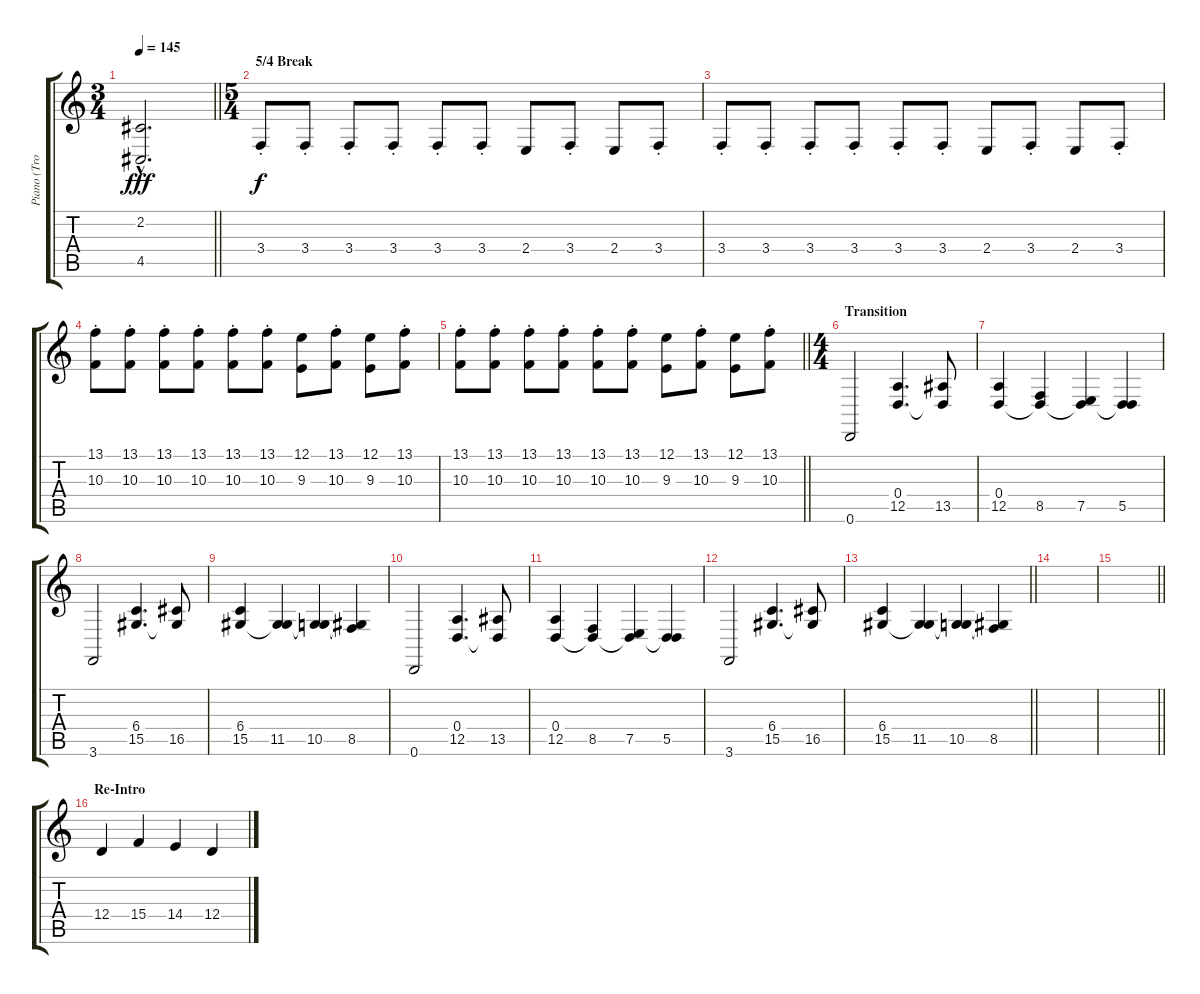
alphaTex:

\track ("Piano (Trombone)" "Piano (Tro") {instrument acousticgrandpiano}
\staff {score tabs}
\tuning (E4 B3 G3 D3 A2 D2) {hide}
\ts (3 4)
\tempo 145
\clef g2
\barLineRight lightlight
\ks c
(2.2{hac} 4.5{hac}).2{d dy fff} |
\ts (5 4)
\section ("" "5/4 Break")
3.4{st}.8{dy f volume 11} 3.4{st}.8 3.4{st}.8 3.4{st}.8 3.4{st}.8 3.4{st}.8 2.4.8 3.4{st}.8 2.4.8 3.4{st}.8 |
3.4{st}.8 3.4{st}.8 3.4{st}.8 3.4{st}.8 3.4{st}.8 3.4{st}.8 2.4.8 3.4{st}.8 2.4.8 3.4{st}.8 |
(13.1{st} 10.3{st}).8 (13.1{st} 10.3{st}).8 (13.1{st} 10.3{st}).8 (13.1{st} 10.3{st}).8 (13.1{st} 10.3{st}).8 (13.1{st} 10.3{st}).8 (12.1 9.3).8 (13.1{st} 10.3{st}).8 (12.1 9.3).8 (13.1{st} 10.3{st}).8 |
\barLineRight lightlight
(13.1{st} 10.3{st}).8 (13.1{st} 10.3{st}).8 (13.1{st} 10.3{st}).8 (13.1{st} 10.3{st}).8 (13.1{st} 10.3{st}).8 (13.1{st} 10.3{st}).8 (12.1 9.3).8 (13.1{st} 10.3{st}).8 (12.1 9.3).8 (13.1{st} 10.3{st}).8 |
\ts (4 4)
\section ("" "Transition")
0.6.2 (0.4 12.5).4{d} (0.4{t} 13.5).8 |
(0.4 12.5).4 (0.4{t} 8.5).4 (0.4{t} 7.5).4 (0.4{t} 5.5).4 |
3.6.2 (6.4 15.5).4{d} (6.4{t} 16.5).8 |
(6.4 15.5).4 (6.4{t} 11.5).4 (6.4{t} 10.5).4 (6.4{t} 8.5).4 |
0.6.2 (0.4 12.5).4{d} (0.4{t} 13.5).8 |
(0.4 12.5).4 (0.4{t} 8.5).4 (0.4{t} 7.5).4 (0.4{t} 5.5).4 |
3.6.2 (6.4 15.5).4{d} (6.4{t} 16.5).8 |
\barLineRight lightlight
(6.4 15.5).4 (6.4{t} 11.5).4 (6.4{t} 10.5).4 (6.4{t} 8.5).4 |
|
\barLineRight lightlight
|
\section ("" "Re-Intro")
12.4.4 15.4.4 14.4.4 12.4.4
